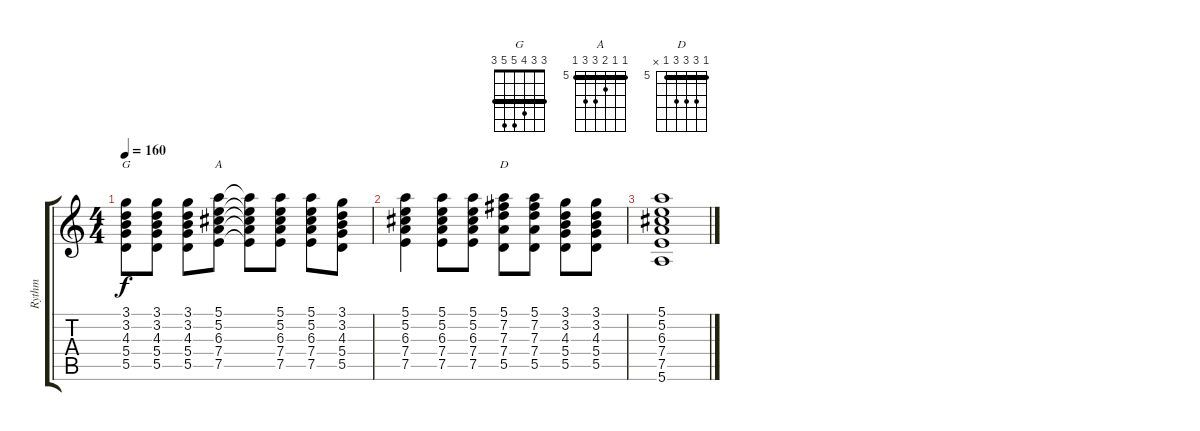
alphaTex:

\track ("Rythm" "Rythm") {instrument acousticguitarnylon}
\staff {score tabs}
\tuning (E4 B3 G3 D3 A2 E2) {hide}
\chord ("G" 3 3 4 5 5 3) {barre 3}
\chord ("A" 5 5 6 7 7 5) {firstfret 5 barre 5}
\chord ("D" 5 7 7 7 5 x) {firstfret 5 barre 5}
\ts (4 4)
\tempo 160
\clef g2
\ks c
(3.1 3.2 4.3 5.4 5.5).8{ch "G" dy f} (3.1 3.2 4.3 5.4 5.5).8 (3.1 3.2 4.3 5.4 5.5).8 (5.1 5.2 6.3 7.4 7.5).8{ch "A"} (5.1{t} 5.2{t} 6.3{t} 7.4{t} 7.5{t}).8 (5.1 5.2 6.3 7.4 7.5).8 (5.1 5.2 6.3 7.4 7.5).8 (3.1 3.2 4.3 5.4 5.5).8 |
(5.1 5.2 6.3 7.4 7.5).4 (5.1 5.2 6.3 7.4 7.5).8 (5.1 5.2 6.3 7.4 7.5).8 (5.1 7.2 7.3 7.4 5.5).8{ch "D"} (5.1 7.2 7.3 7.4 5.5).8 (3.1 3.2 4.3 5.4 5.5).8 (3.1 3.2 4.3 5.4 5.5).8 |
(5.1 5.2 6.3 7.4 7.5 5.6).1
